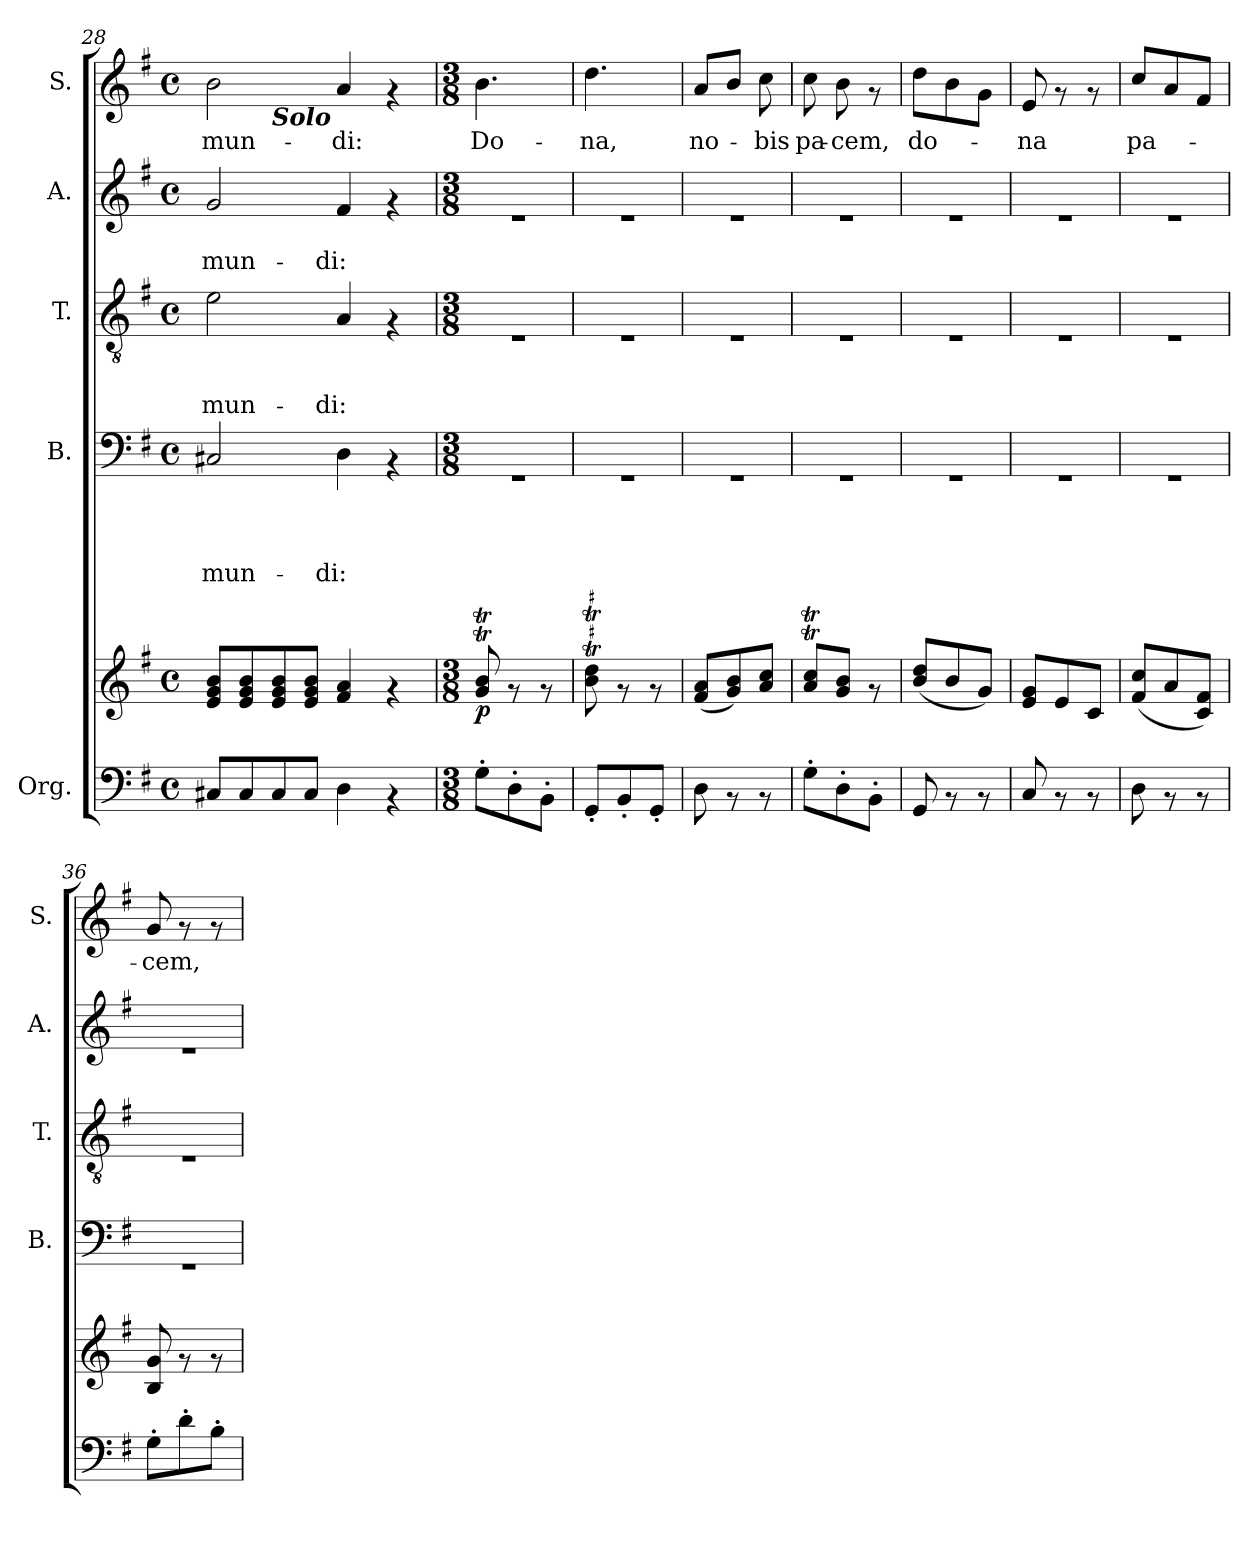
**kern	**kern	**dynam	**kern	**text	**text	**text	**text	**kern	**text	**text	**text	**kern	**text	**text	**kern	**text
*part5	*part5	*part5	*part4	*part4	*part4	*part4	*part4	*part3	*part3	*part3	*part3	*part2	*part2	*part2	*part1	*part1
*staff6	*staff5	*staff5/6	*staff4	*staff4	*staff4	*staff4	*staff4	*staff3	*staff3	*staff3	*staff3	*staff2	*staff2	*staff2	*staff1	*staff1
*I"Org.	*	*	*I"B.	*	*	*	*	*I"T.	*	*	*	*I"A.	*	*	*I"S.	*
*	*	*	*I'B.	*	*	*	*	*I'T.	*	*	*	*I'A.	*	*	*I'S.	*
*clefF4	*clefG2	*	*clefF4	*	*	*	*	*clefGv2	*	*	*	*clefG2	*	*	*clefG2	*
*k[f#]	*k[f#]	*	*k[f#]	*	*	*	*	*k[f#]	*	*	*	*k[f#]	*	*	*k[f#]	*
*G:	*G:	*	*G:	*	*	*	*	*G:	*	*	*	*G:	*	*	*G:	*
*M4/4	*M4/4	*	*M4/4	*	*	*	*	*M4/4	*	*	*	*M4/4	*	*	*M4/4	*
*met(c)	*met(c)	*	*met(c)	*	*	*	*	*met(c)	*	*	*	*met(c)	*	*	*met(c)	*
=28	=28	=28	=28	=28	=28	=28	=28	=28	=28	=28	=28	=28	=28	=28	=28	=28
!	!	!	!	!	!	!	!LO:LY:b	!	!	!	!LO:LY:b	!	!	!LO:LY:b	!	!LO:LY:b
*	*	*	*	*	*	*	*	*	*	*	*	*	*	*	*^	*
8C#X/L	8e/ 8g/ 8b/L	.	2C#X/	.	.	.	mun-	2e\	.	.	mun-	2g/	.	mun-	2b\	4ryy	mun-
8C#/	8e/ 8g/ 8b/	.	.	.	.	.	.	.	.	.	.	.	.	.	.	.	.
!	!	!	!	!	!	!	!	!	!	!	!	!	!	!	!	!LO:TX:b:Bi:t=Solo	!
8C#/	8e/ 8g/ 8b/	.	.	.	.	.	.	.	.	.	.	.	.	.	.	2.ryy	.
8C#/J	8e/ 8g/ 8b/J	.	.	.	.	.	.	.	.	.	.	.	.	.	.	.	.
!	!	!	!	!	!	!	!LO:LY:b	!	!	!	!LO:LY:b	!	!	!LO:LY:b	!	!	!LO:LY:b
4D\	4f#/ 4a/	.	4D\	.	.	.	-di:	4A/	.	.	-di:	4f#/	.	-di:	4a/	.	-di:
4rAA	4rf	.	4rAA	.	.	.	.	4rF	.	.	.	4rf	.	.	4rf	.	.
*	*	*	*	*	*	*	*	*	*	*	*	*	*	*	*v	*v	*
!!LO:PB:g=z
=29	=29	=29	=29	=29	=29	=29	=29	=29	=29	=29	=29	=29	=29	=29	=29	=29
*M3/8	*M3/8	*	*M3/8	*	*	*	*	*M3/8	*	*	*	*M3/8	*	*	*M3/8	*
*	*	*	*	*	*	*	*	*	*	*	*	*	*	*	*^	*
!	!	!	!	!	!	!	!	!	!	!	!	!	!	!	!LO:TX:a:t=Andantino	!	!
!	!	!LO:DY:b	!	!	!	!	!	!	!	!	!	!	!	!	!	!	!LO:LY:b
*	*	*	*	*	*	*	*	*	*	*	*	*	*	*	*v	*v	*
8G'>\L	8g/T 8b/T	p	4.rGG	.	.	.	.	4.rE	.	.	.	4.re	.	.	4.b\	Do-
8D'>\	8rf	.	.	.	.	.	.	.	.	.	.	.	.	.	.	.
8BB'>\J	8rf	.	.	.	.	.	.	.	.	.	.	.	.	.	.	.
=30	=30	=30	=30	=30	=30	=30	=30	=30	=30	=30	=30	=30	=30	=30	=30	=30
!	!	!	!	!	!	!	!	!	!	!	!	!	!	!	!	!LO:LY:b
8GG'</L	8b\T 8dd\T	.	4.rGG	.	.	.	.	4.rE	.	.	.	4.re	.	.	4.dd\	-na,
8BB'</	8rf	.	.	.	.	.	.	.	.	.	.	.	.	.	.	.
8GG'</J	8rf	.	.	.	.	.	.	.	.	.	.	.	.	.	.	.
=31	=31	=31	=31	=31	=31	=31	=31	=31	=31	=31	=31	=31	=31	=31	=31	=31
!	!	!	!	!	!	!	!	!	!	!	!	!	!	!	!	!LO:LY:b
8D\	(<8f#/ 8a/L	.	4.rGG	.	.	.	.	4.rE	.	.	.	4.re	.	.	8a/L	no-
8rAA	8g/ 8b/)	.	.	.	.	.	.	.	.	.	.	.	.	.	8b/J	.
!	!	!	!	!	!	!	!	!	!	!	!	!	!	!	!	!LO:LY:b
8rAA	8a/ 8cc/J	.	.	.	.	.	.	.	.	.	.	.	.	.	8cc\	-bis
=32	=32	=32	=32	=32	=32	=32	=32	=32	=32	=32	=32	=32	=32	=32	=32	=32
!	!	!	!	!	!	!	!	!	!	!	!	!	!	!	!	!LO:LY:b
8G'>\L	8a/T 8cc/TL	.	4.rGG	.	.	.	.	4.rE	.	.	.	4.re	.	.	8cc\	pa-
!	!	!	!	!	!	!	!	!	!	!	!	!	!	!	!	!LO:LY:b
8D'>\	8g/ 8b/J	.	.	.	.	.	.	.	.	.	.	.	.	.	8b\	-cem,
8BB'>\J	8rf	.	.	.	.	.	.	.	.	.	.	.	.	.	8rf	.
=33	=33	=33	=33	=33	=33	=33	=33	=33	=33	=33	=33	=33	=33	=33	=33	=33
!	!	!	!	!	!	!	!	!	!	!	!	!	!	!	!	!LO:LY:b
8GG/	(<8b/ 8dd/L	.	4.rGG	.	.	.	.	4.rE	.	.	.	4.re	.	.	8dd\L	do-
8rAA	8b/	.	.	.	.	.	.	.	.	.	.	.	.	.	8b\	.
8rAA	8g/J)	.	.	.	.	.	.	.	.	.	.	.	.	.	8g\J	.
=34	=34	=34	=34	=34	=34	=34	=34	=34	=34	=34	=34	=34	=34	=34	=34	=34
!	!	!	!	!	!	!	!	!	!	!	!	!	!	!	!	!LO:LY:b
8C/	8e/ 8g/L	.	4.rGG	.	.	.	.	4.rE	.	.	.	4.re	.	.	8e/	-na
8rAA	8e/	.	.	.	.	.	.	.	.	.	.	.	.	.	8rf	.
8rAA	8c/J	.	.	.	.	.	.	.	.	.	.	.	.	.	8rf	.
=35	=35	=35	=35	=35	=35	=35	=35	=35	=35	=35	=35	=35	=35	=35	=35	=35
!	!	!	!	!	!	!	!	!	!	!	!	!	!	!	!	!LO:LY:b
8D\	(<8f#/ 8cc/L	.	4.rGG	.	.	.	.	4.rE	.	.	.	4.re	.	.	8cc/L	pa-
8rAA	8a/	.	.	.	.	.	.	.	.	.	.	.	.	.	8a/	.
8rAA	8c/ 8f#/J)	.	.	.	.	.	.	.	.	.	.	.	.	.	8f#/J	.
=36	=36	=36	=36	=36	=36	=36	=36	=36	=36	=36	=36	=36	=36	=36	=36	=36
!	!	!	!	!	!	!	!	!	!	!	!	!	!	!	!	!LO:LY:b
8G'>\L	8B/ 8g/	.	4.rGG	.	.	.	.	4.rE	.	.	.	4.re	.	.	8g/	-cem,
8d'>\	8rf	.	.	.	.	.	.	.	.	.	.	.	.	.	8rf	.
8B'>\J	8rf	.	.	.	.	.	.	.	.	.	.	.	.	.	8rf	.
=	=	=	=	=	=	=	=	=	=	=	=	=	=	=	=	=
*-	*-	*-	*-	*-	*-	*-	*-	*-	*-	*-	*-	*-	*-	*-	*-	*-
